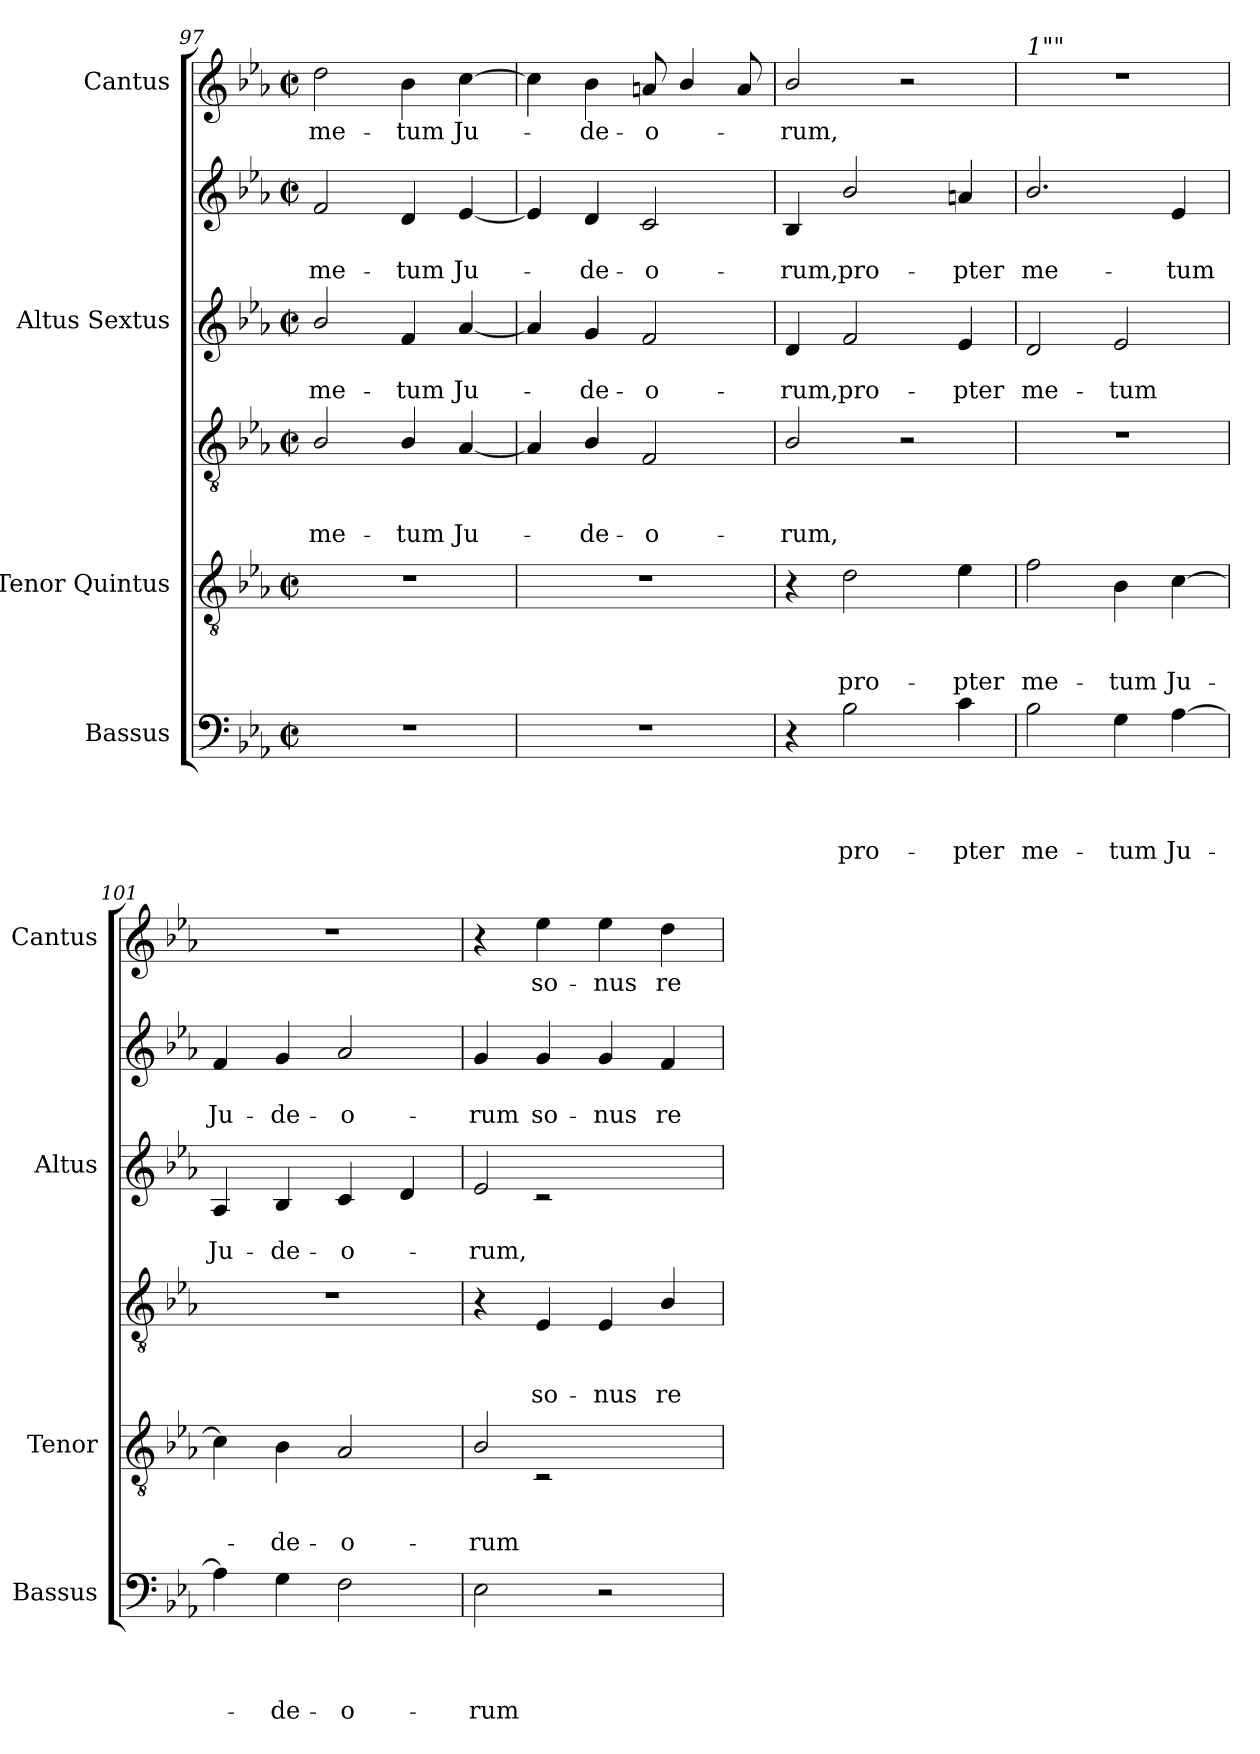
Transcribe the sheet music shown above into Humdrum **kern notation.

**kern	**text	**text	**text	**text	**kern	**text	**text	**text	**kern	**text	**text	**text	**kern	**text	**text	**kern	**text	**text	**kern	**text
*part4	*part4	*part4	*part4	*part4	*part3	*part3	*part3	*part3	*part3	*part3	*part3	*part3	*part2	*part2	*part2	*part2	*part2	*part2	*part1	*part1
*staff6	*staff6	*staff6	*staff6	*staff6	*staff5	*staff5	*staff5	*staff5	*staff4	*staff4	*staff4	*staff4	*staff3	*staff3	*staff3	*staff2	*staff2	*staff2	*staff1	*staff1
*I"Bassus	*	*	*	*	*I"Tenor Quintus	*	*	*	*	*	*	*	*I"Altus Sextus	*	*	*	*	*	*I"Cantus	*
*I'Bassus	*	*	*	*	*I'Tenor	*	*	*	*	*	*	*	*I'Altus	*	*	*	*	*	*I'Cantus	*
*clefF4	*	*	*	*	*clefGv2	*	*	*	*clefGv2	*	*	*	*clefG2	*	*	*clefG2	*	*	*clefG2	*
*k[b-e-a-]	*	*	*	*	*k[b-e-a-]	*	*	*	*k[b-e-a-]	*	*	*	*k[b-e-a-]	*	*	*k[b-e-a-]	*	*	*k[b-e-a-]	*
*E-:	*	*	*	*	*E-:	*	*	*	*E-:	*	*	*	*E-:	*	*	*E-:	*	*	*E-:	*
*M2/2	*	*	*	*	*M2/2	*	*	*	*M2/2	*	*	*	*M2/2	*	*	*M2/2	*	*	*M2/2	*
*met(c|)	*	*	*	*	*met(c|)	*	*	*	*met(c|)	*	*	*	*met(c|)	*	*	*met(c|)	*	*	*met(c|)	*
=97	=97	=97	=97	=97	=97	=97	=97	=97	=97	=97	=97	=97	=97	=97	=97	=97	=97	=97	=97	=97
!	!	!	!	!	!	!	!	!	!	!	!	!LO:LY:b	!	!	!LO:LY:b	!	!	!LO:LY:b	!	!LO:LY:b
1r	.	.	.	.	1r	.	.	.	2B-/	.	.	me-	2b-/	.	-me-	2f/	.	me-	2dd\	me-
!	!	!	!	!	!	!	!	!	!	!	!	!LO:LY:b	!	!	!LO:LY:b	!	!	!LO:LY:b	!	!LO:LY:b
.	.	.	.	.	.	.	.	.	4B-/	.	.	-tum	4f/	.	-tum	4d/	.	-tum	4b-\	-tum
!	!	!	!	!	!	!	!	!	!	!	!	!LO:LY:b	!	!	!LO:LY:b	!	!	!LO:LY:b	!	!LO:LY:b
.	.	.	.	.	.	.	.	.	[<4A-/	.	.	Ju-	[<4a-/	.	Ju-	[<4e-/	.	Ju-	[>4cc\	Ju-
=98	=98	=98	=98	=98	=98	=98	=98	=98	=98	=98	=98	=98	=98	=98	=98	=98	=98	=98	=98	=98
1r	.	.	.	.	1r	.	.	.	4A-/]	.	.	.	4a-/]	.	.	4e-/]	.	.	4cc\]	.
!	!	!	!	!	!	!	!	!	!	!	!	!LO:LY:b	!	!	!LO:LY:b	!	!	!LO:LY:b	!	!LO:LY:b
.	.	.	.	.	.	.	.	.	4B-/	.	.	-de-	4g/	.	-de-	4d/	.	-de-	4b-\	-de-
!	!	!	!	!	!	!	!	!	!	!	!	!LO:LY:b	!	!	!LO:LY:b	!	!	!LO:LY:b	!	!LO:LY:b
.	.	.	.	.	.	.	.	.	2F/	.	.	-o-	2f/	.	-o-	2c/	.	-o-	8an/	-o-
.	.	.	.	.	.	.	.	.	.	.	.	.	.	.	.	.	.	.	4b-/	.
.	.	.	.	.	.	.	.	.	.	.	.	.	.	.	.	.	.	.	8a/	.
=99	=99	=99	=99	=99	=99	=99	=99	=99	=99	=99	=99	=99	=99	=99	=99	=99	=99	=99	=99	=99
!	!	!	!	!	!	!	!	!	!	!	!	!LO:LY:b	!	!	!LO:LY:b	!	!	!LO:LY:b	!	!LO:LY:b
4r	.	.	.	.	4r	.	.	.	2B-/	.	.	-rum,	4d/	.	rum,	4B-/	.	-rum,	2b-/	-rum,
!	!	!	!	!LO:LY:b	!	!	!	!LO:LY:b	!	!	!	!	!	!	!LO:LY:b	!	!	!LO:LY:b	!	!
2B-\	.	.	.	pro-	2d\	.	.	pro-	.	.	.	.	2f/	.	pro-	2b-/	.	pro-	.	.
.	.	.	.	.	.	.	.	.	2r	.	.	.	.	.	.	.	.	.	2r	.
!	!	!	!	!LO:LY:b	!	!	!	!LO:LY:b	!	!	!	!	!	!	!LO:LY:b	!	!	!LO:LY:b	!	!
4c\	.	.	.	-pter	4e-\	.	.	-pter	.	.	.	.	4e-/	.	-pter	4an/	.	-pter	.	.
!!LO:LB:g=z
=100	=100	=100	=100	=100	=100	=100	=100	=100	=100	=100	=100	=100	=100	=100	=100	=100	=100	=100	=100	=100
!	!	!	!	!	!	!	!	!	!	!	!	!	!	!	!	!	!	!	!LO:TX:a:i:t=1""	!
!	!	!	!	!LO:LY:b	!	!	!	!LO:LY:b	!	!	!	!	!	!	!LO:LY:b	!	!	!LO:LY:b	!	!
2B-\	.	.	.	me-	2f\	.	.	me-	1r	.	.	.	2d/	.	me-	2.b-/	.	me-	1r	.
!	!	!	!	!LO:LY:b	!	!	!	!LO:LY:b	!	!	!	!	!	!	!LO:LY:b	!	!	!	!	!
4G\	.	.	.	-tum	4B-\	.	.	-tum	.	.	.	.	2e-/	.	-tum	.	.	.	.	.
!	!	!	!	!LO:LY:b	!	!	!	!LO:LY:b	!	!	!	!	!	!	!	!	!	!LO:LY:b	!	!
[>4A-\	.	.	.	Ju-	[>4c\	.	.	Ju-	.	.	.	.	.	.	.	4e-/	.	-tum	.	.
=101	=101	=101	=101	=101	=101	=101	=101	=101	=101	=101	=101	=101	=101	=101	=101	=101	=101	=101	=101	=101
!	!	!	!	!	!	!	!	!	!	!	!	!	!	!	!LO:LY:b	!	!	!LO:LY:b	!	!
4A-\]	.	.	.	.	4c\]	.	.	.	1r	.	.	.	4A-/	.	-Ju-	4f/	.	Ju-	1r	.
!	!	!	!	!LO:LY:b	!	!	!	!LO:LY:b	!	!	!	!	!	!	!LO:LY:b	!	!	!LO:LY:b	!	!
4G\	.	.	.	-de-	4B-\	.	.	-de-	.	.	.	.	4B-/	.	-de-	4g/	.	-de-	.	.
!	!	!	!	!LO:LY:b	!	!	!	!LO:LY:b	!	!	!	!	!	!	!LO:LY:b	!	!	!LO:LY:b	!	!
2F\	.	.	.	-o-	2A-/	.	.	-o-	.	.	.	.	4c/	.	-o-	2a-/	.	-o-	.	.
.	.	.	.	.	.	.	.	.	.	.	.	.	4d/	.	.	.	.	.	.	.
=102	=102	=102	=102	=102	=102	=102	=102	=102	=102	=102	=102	=102	=102	=102	=102	=102	=102	=102	=102	=102
!	!	!	!	!LO:LY:b	!	!	!	!LO:LY:b	!	!	!	!	!	!	!LO:LY:b	!	!	!LO:LY:b	!	!
*	*	*	*	*	*^	*	*	*	*	*	*	*	*^	*	*	*	*	*	*	*
2E-\	.	.	.	-rum	2B-/	4ryy	.	.	-rum	4r	.	.	.	2e-/	4ryy	.	-rum,	4g/	.	-rum	4r	.
!	!	!	!	!	!	!	!	!	!	!	!	!	!LO:LY:b	!	!	!	!	!	!	!LO:LY:b	!	!LO:LY:b
.	.	.	.	.	.	2rC	.	.	.	4E-/	.	.	-so-	.	2rc	.	.	4g/	.	so-	4ee-\	so-
!	!	!	!	!	!	!	!	!	!	!	!	!	!LO:LY:b	!	!	!	!	!	!	!LO:LY:b	!	!LO:LY:b
2r	.	.	.	.	4ryy	.	.	.	.	4E-/	.	.	-nus	4ryy	.	.	.	4g/	.	-nus	4ee-\	-nus
!	!	!	!	!	!	!	!	!	!	!	!	!	!LO:LY:b	!	!	!	!	!	!	!LO:LY:b	!	!LO:LY:b
.	.	.	.	.	4ryy	4ryy	.	.	.	4B-/	.	.	re-	4ryy	4ryy	.	.	4f/	.	re-	4dd\	re-
*	*	*	*	*	*v	*v	*	*	*	*	*	*	*	*v	*v	*	*	*	*	*	*	*
=	=	=	=	=	=	=	=	=	=	=	=	=	=	=	=	=	=	=	=	=
*-	*-	*-	*-	*-	*-	*-	*-	*-	*-	*-	*-	*-	*-	*-	*-	*-	*-	*-	*-	*-
